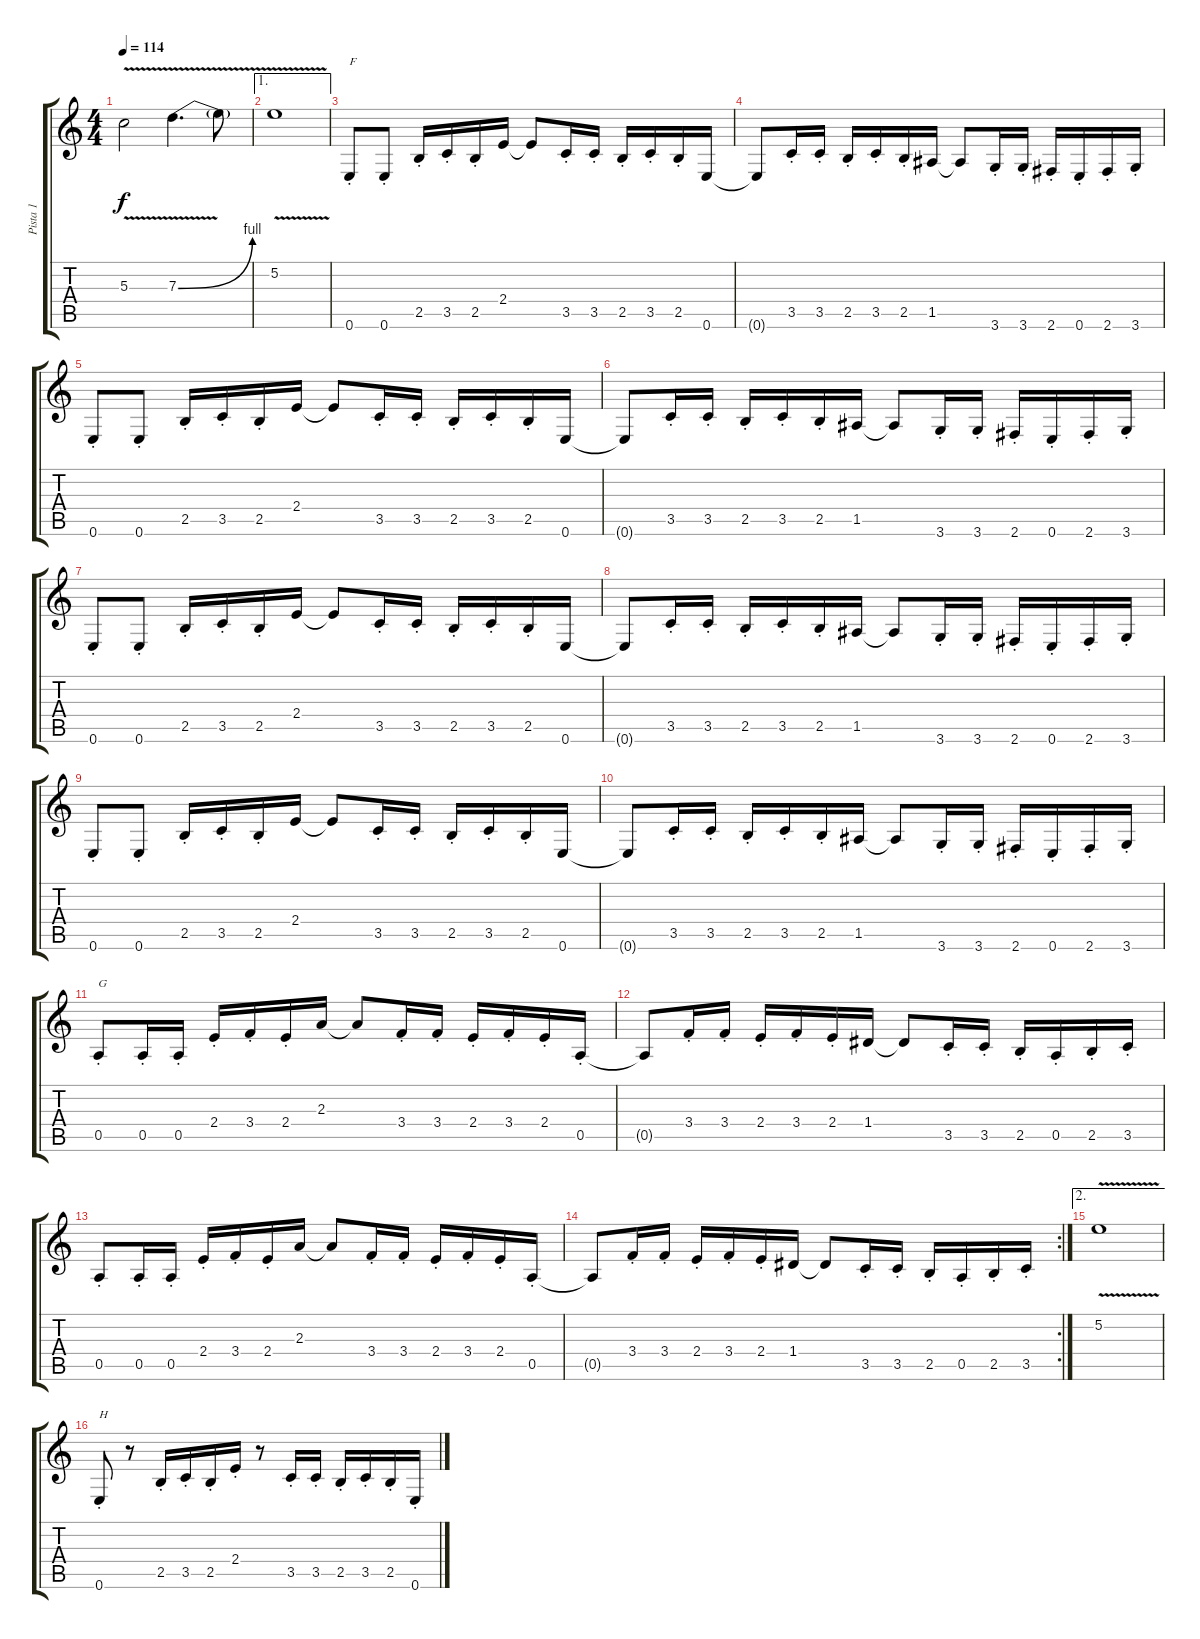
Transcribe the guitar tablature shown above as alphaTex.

\track ("Pista 1" "Pista 1") {instrument overdrivenguitar}
\staff {score tabs}
\tuning (E4 B3 G3 D3 A2 E2) {hide}
\ts (4 4)
\tempo 114
\clef g2
\ks c
5.3{v}.2{dy f} 7.3{be (bend 0 0 60 4) v}.4{d} 7.3{t}.8 |
\ae 1
5.2{v}.1 |
0.6{st}.8{txt "F"} 0.6{st}.8 2.5{st}.16 3.5{st}.16 2.5{st}.16 2.4.16 2.4{t}.8 3.5{st}.16 3.5{st}.16 2.5{st}.16 3.5{st}.16 2.5{st}.16 0.6.16 |
0.6{t}.8 3.5{st}.16 3.5{st}.16 2.5{st}.16 3.5{st}.16 2.5{st}.16 1.5.16 1.5{t}.8 3.6{st}.16 3.6{st}.16 2.6{st}.16 0.6{st}.16 2.6{st}.16 3.6{st}.16 |
0.6{st}.8 0.6{st}.8 2.5{st}.16 3.5{st}.16 2.5{st}.16 2.4.16 2.4{t}.8 3.5{st}.16 3.5{st}.16 2.5{st}.16 3.5{st}.16 2.5{st}.16 0.6.16 |
0.6{t}.8 3.5{st}.16 3.5{st}.16 2.5{st}.16 3.5{st}.16 2.5{st}.16 1.5.16 1.5{t}.8 3.6{st}.16 3.6{st}.16 2.6{st}.16 0.6{st}.16 2.6{st}.16 3.6{st}.16 |
0.6{st}.8 0.6{st}.8 2.5{st}.16 3.5{st}.16 2.5{st}.16 2.4.16 2.4{t}.8 3.5{st}.16 3.5{st}.16 2.5{st}.16 3.5{st}.16 2.5{st}.16 0.6.16 |
0.6{t}.8 3.5{st}.16 3.5{st}.16 2.5{st}.16 3.5{st}.16 2.5{st}.16 1.5.16 1.5{t}.8 3.6{st}.16 3.6{st}.16 2.6{st}.16 0.6{st}.16 2.6{st}.16 3.6{st}.16 |
0.6{st}.8 0.6{st}.8 2.5{st}.16 3.5{st}.16 2.5{st}.16 2.4.16 2.4{t}.8 3.5{st}.16 3.5{st}.16 2.5{st}.16 3.5{st}.16 2.5{st}.16 0.6.16 |
0.6{t}.8 3.5{st}.16 3.5{st}.16 2.5{st}.16 3.5{st}.16 2.5{st}.16 1.5.16 1.5{t}.8 3.6{st}.16 3.6{st}.16 2.6{st}.16 0.6{st}.16 2.6{st}.16 3.6{st}.16 |
0.5{st}.8{txt "G"} 0.5{st}.16 0.5{st}.16 2.4{st}.16 3.4{st}.16 2.4{st}.16 2.3.16 2.3{t}.8 3.4{st}.16 3.4{st}.16 2.4{st}.16 3.4{st}.16 2.4{st}.16 0.5{st}.16 |
0.5{t}.8 3.4{st}.16 3.4{st}.16 2.4{st}.16 3.4{st}.16 2.4{st}.16 1.4.16 1.4{t}.8 3.5{st}.16 3.5{st}.16 2.5{st}.16 0.5{st}.16 2.5{st}.16 3.5{st}.16 |
0.5{st}.8 0.5{st}.16 0.5{st}.16 2.4{st}.16 3.4{st}.16 2.4{st}.16 2.3.16 2.3{t}.8 3.4{st}.16 3.4{st}.16 2.4{st}.16 3.4{st}.16 2.4{st}.16 0.5{st}.16 |
\rc 2
0.5{t}.8 3.4{st}.16 3.4{st}.16 2.4{st}.16 3.4{st}.16 2.4{st}.16 1.4.16 1.4{t}.8 3.5{st}.16 3.5{st}.16 2.5{st}.16 0.5{st}.16 2.5{st}.16 3.5{st}.16 |
\ae 2
5.2{v}.1 |
0.6{st}.8{txt "H"} r.8 2.5{st}.16 3.5{st}.16 2.5{st}.16 2.4{st}.16 r.8 3.5{st}.16 3.5{st}.16 2.5{st}.16 3.5{st}.16 2.5{st}.16 0.6{st}.16
